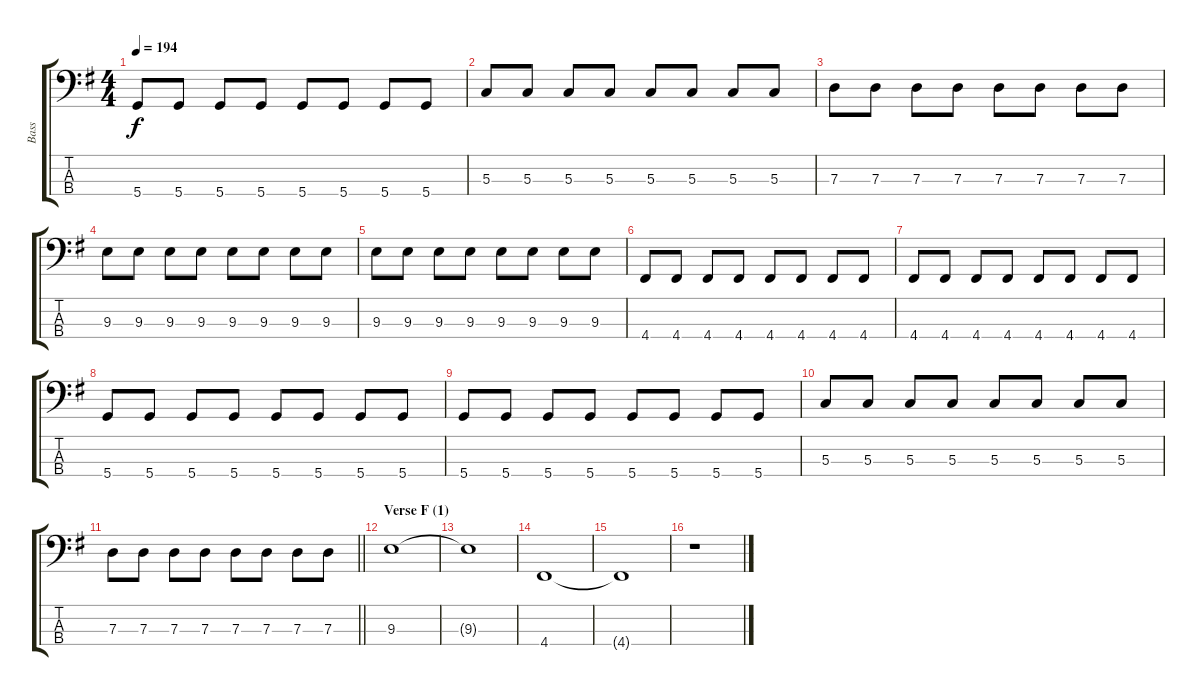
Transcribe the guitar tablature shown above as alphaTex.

\track ("Bass" "Bass") {instrument electricbasspick}
\staff {score tabs}
\tuning (F2 C2 G1 D1) {hide}
\ts (4 4)
\tempo 194
\clef f4
\ks eminor
5.4.8{dy f} 5.4.8 5.4.8 5.4.8 5.4.8 5.4.8 5.4.8 5.4.8 |
5.3.8 5.3.8 5.3.8 5.3.8 5.3.8 5.3.8 5.3.8 5.3.8 |
7.3.8 7.3.8 7.3.8 7.3.8 7.3.8 7.3.8 7.3.8 7.3.8 |
9.3.8 9.3.8 9.3.8 9.3.8 9.3.8 9.3.8 9.3.8 9.3.8 |
9.3.8 9.3.8 9.3.8 9.3.8 9.3.8 9.3.8 9.3.8 9.3.8 |
4.4.8 4.4.8 4.4.8 4.4.8 4.4.8 4.4.8 4.4.8 4.4.8 |
4.4.8 4.4.8 4.4.8 4.4.8 4.4.8 4.4.8 4.4.8 4.4.8 |
5.4.8 5.4.8 5.4.8 5.4.8 5.4.8 5.4.8 5.4.8 5.4.8 |
5.4.8 5.4.8 5.4.8 5.4.8 5.4.8 5.4.8 5.4.8 5.4.8 |
5.3.8 5.3.8 5.3.8 5.3.8 5.3.8 5.3.8 5.3.8 5.3.8 |
\barLineRight lightlight
7.3.8 7.3.8 7.3.8 7.3.8 7.3.8 7.3.8 7.3.8 7.3.8 |
\section ("" "Verse F (1)")
9.3.1 |
9.3{t}.1 |
4.4.1 |
4.4{t}.1 |
r.1
